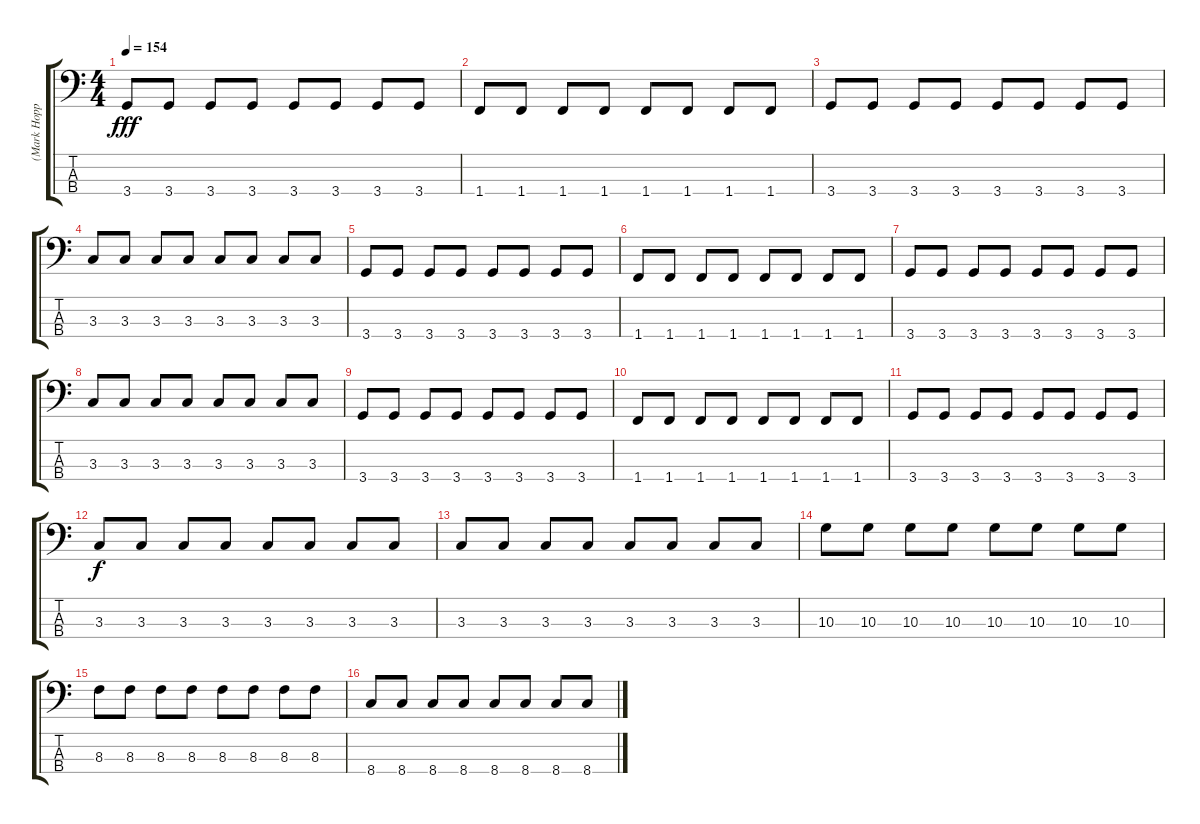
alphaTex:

\track ("(Mark Hoppus) Bass" "(Mark Hopp") {instrument electricbasspick}
\staff {score tabs}
\tuning (G2 D2 A1 E1) {hide}
\ts (4 4)
\tempo 154
\clef f4
\ks c
3.4.8{dy fff} 3.4.8 3.4.8 3.4.8 3.4.8 3.4.8 3.4.8 3.4.8 |
1.4.8 1.4.8 1.4.8 1.4.8 1.4.8 1.4.8 1.4.8 1.4.8 |
3.4.8 3.4.8 3.4.8 3.4.8 3.4.8 3.4.8 3.4.8 3.4.8 |
3.3.8 3.3.8 3.3.8 3.3.8 3.3.8 3.3.8 3.3.8 3.3.8 |
3.4.8 3.4.8 3.4.8 3.4.8 3.4.8 3.4.8 3.4.8 3.4.8 |
1.4.8 1.4.8 1.4.8 1.4.8 1.4.8 1.4.8 1.4.8 1.4.8 |
3.4.8 3.4.8 3.4.8 3.4.8 3.4.8 3.4.8 3.4.8 3.4.8 |
3.3.8 3.3.8 3.3.8 3.3.8 3.3.8 3.3.8 3.3.8 3.3.8 |
3.4.8 3.4.8 3.4.8 3.4.8 3.4.8 3.4.8 3.4.8 3.4.8 |
1.4.8 1.4.8 1.4.8 1.4.8 1.4.8 1.4.8 1.4.8 1.4.8 |
3.4.8 3.4.8 3.4.8 3.4.8 3.4.8 3.4.8 3.4.8 3.4.8 |
3.3.8{dy f} 3.3.8 3.3.8 3.3.8 3.3.8 3.3.8 3.3.8 3.3.8 |
3.3.8 3.3.8 3.3.8 3.3.8 3.3.8 3.3.8 3.3.8 3.3.8 |
10.3.8 10.3.8 10.3.8 10.3.8 10.3.8 10.3.8 10.3.8 10.3.8 |
8.3.8 8.3.8 8.3.8 8.3.8 8.3.8 8.3.8 8.3.8 8.3.8 |
8.4.8 8.4.8 8.4.8 8.4.8 8.4.8 8.4.8 8.4.8 8.4.8
